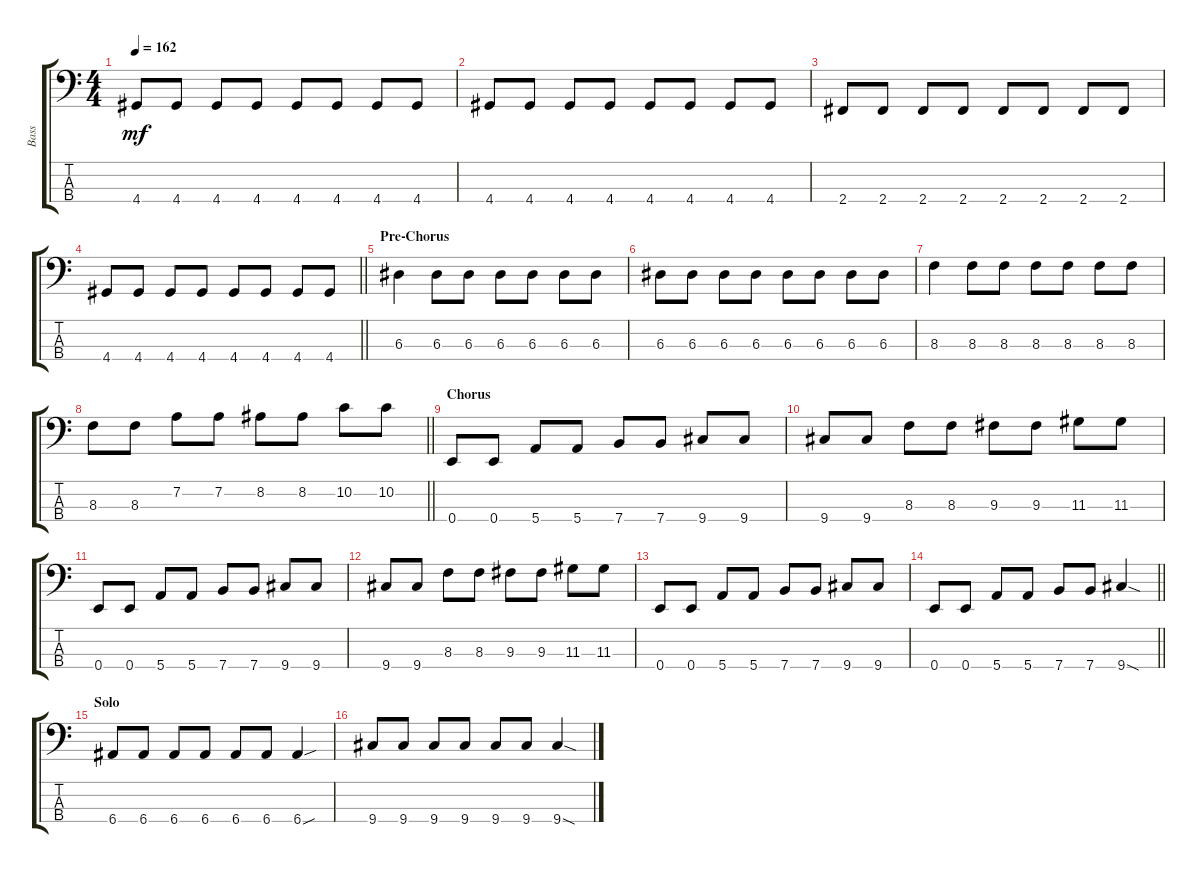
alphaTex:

\track ("Bass" "Bass") {instrument electricbassfinger}
\staff {score tabs}
\tuning (G2 D2 A1 E1) {hide}
\ts (4 4)
\tempo 162
\clef f4
\ks c
4.4.8{dy mf} 4.4.8 4.4.8 4.4.8 4.4.8 4.4.8 4.4.8 4.4.8 |
4.4.8 4.4.8 4.4.8 4.4.8 4.4.8 4.4.8 4.4.8 4.4.8 |
2.4.8 2.4.8 2.4.8 2.4.8 2.4.8 2.4.8 2.4.8 2.4.8 |
\barLineRight lightlight
4.4.8 4.4.8 4.4.8 4.4.8 4.4.8 4.4.8 4.4.8 4.4.8 |
\section ("" "Pre-Chorus")
6.3.4 6.3.8 6.3.8 6.3.8 6.3.8 6.3.8 6.3.8 |
6.3.8 6.3.8 6.3.8 6.3.8 6.3.8 6.3.8 6.3.8 6.3.8 |
8.3.4 8.3.8 8.3.8 8.3.8 8.3.8 8.3.8 8.3.8 |
\barLineRight lightlight
8.3.8 8.3.8 7.2.8 7.2.8 8.2.8 8.2.8 10.2.8 10.2.8 |
\section ("" "Chorus")
0.4.8 0.4.8 5.4.8 5.4.8 7.4.8 7.4.8 9.4.8 9.4.8 |
9.4.8 9.4.8 8.3.8 8.3.8 9.3.8 9.3.8 11.3.8 11.3.8 |
0.4.8 0.4.8 5.4.8 5.4.8 7.4.8 7.4.8 9.4.8 9.4.8 |
9.4.8 9.4.8 8.3.8 8.3.8 9.3.8 9.3.8 11.3.8 11.3.8 |
0.4.8 0.4.8 5.4.8 5.4.8 7.4.8 7.4.8 9.4.8 9.4.8 |
\barLineRight lightlight
0.4.8 0.4.8 5.4.8 5.4.8 7.4.8 7.4.8 9.4{sod}.4 |
\section ("" "Solo")
6.4.8 6.4.8 6.4.8 6.4.8 6.4.8 6.4.8 6.4{sou}.4 |
9.4.8 9.4.8 9.4.8 9.4.8 9.4.8 9.4.8 9.4{sod}.4
